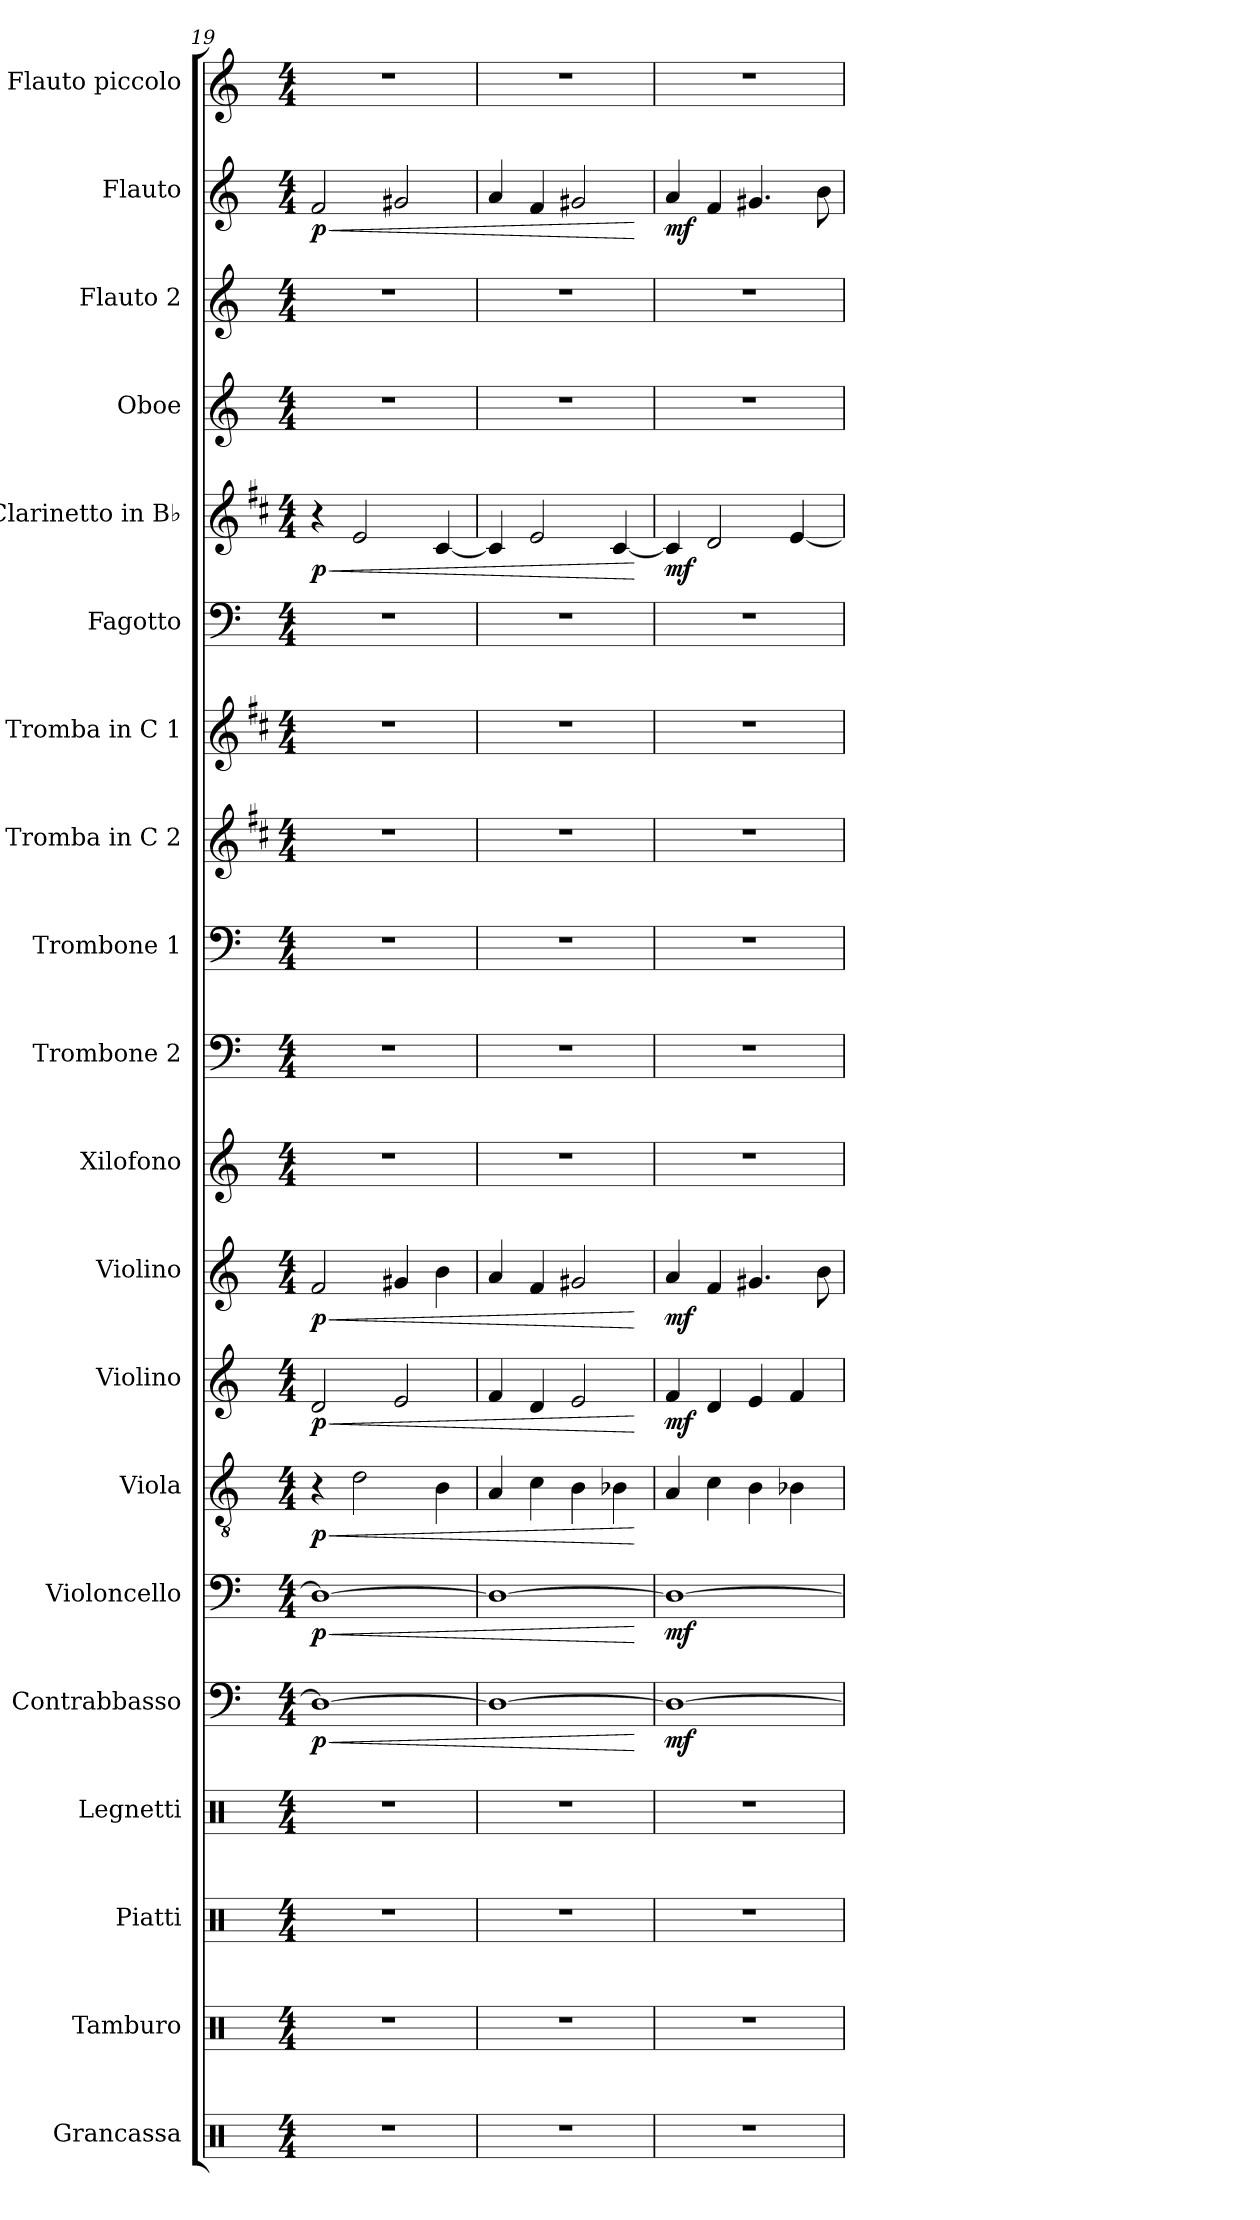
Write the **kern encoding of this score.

**kern	**kern	**kern	**kern	**kern	**dynam	**kern	**dynam	**kern	**dynam	**kern	**dynam	**kern	**dynam	**kern	**kern	**kern	**kern	**kern	**kern	**kern	**dynam	**kern	**kern	**kern	**dynam	**kern
*part20	*part19	*part18	*part17	*part16	*part16	*part15	*part15	*part14	*part14	*part13	*part13	*part12	*part12	*part11	*part10	*part9	*part8	*part7	*part6	*part5	*part5	*part4	*part3	*part2	*part2	*part1
*staff20	*staff19	*staff18	*staff17	*staff16	*staff16	*staff15	*staff15	*staff14	*staff14	*staff13	*staff13	*staff12	*staff12	*staff11	*staff10	*staff9	*staff8	*staff7	*staff6	*staff5	*staff5	*staff4	*staff3	*staff2	*staff2	*staff1
*I"Grancassa	*I"Tamburo	*I"Piatti	*I"Legnetti	*I"Contrabbasso	*	*I"Violoncello	*	*I"Viola	*	*I"Violino	*	*I"Violino	*	*I"Xilofono	*I"Trombone 2	*I"Trombone 1	*I"Tromba in C 2	*I"Tromba in C 1	*I"Fagotto	*I"Clarinetto in B♭	*	*I"Oboe	*I"Flauto 2	*I"Flauto	*	*I"Flauto piccolo
*I'Gr.	*I'Tamb.	*I'P-tti	*I'L-tti	*I'C-b.	*	*I'V-c.	*	*I'V-la	*	*I'V-no	*	*I'V-no	*	*I'Xil.	*I'Tr-ne 2	*I'Tr-ne 1	*I'Tr-ba in C 2	*I'Tr-ba in C 1	*I'Fag.	*I'Cl. in B♭	*	*I'Ob.	*I'Fl. 2	*I'Fl.	*	*I'Fl. picc.
*clefX	*clefX	*clefX	*clefX	*clefF4	*	*clefF4	*	*clefGv2	*	*clefG2	*	*clefG2	*	*clefG2	*clefF4	*clefF4	*clefG2	*clefG2	*clefF4	*clefG2	*	*clefG2	*clefG2	*clefG2	*	*clefG2
*	*	*	*	*ITrd7c12	*	*	*	*	*	*	*	*	*	*ITrd-7c-12	*	*	*ITrd1c2	*ITrd1c2	*	*ITrd1c2	*	*	*	*	*	*ITrd-7c-12
*k[]	*k[]	*k[]	*k[]	*k[]	*	*k[]	*	*k[]	*	*k[]	*	*k[]	*	*k[]	*k[]	*k[]	*k[]	*k[]	*k[]	*k[]	*	*k[]	*k[]	*k[]	*	*k[]
*M4/4	*M4/4	*M4/4	*M4/4	*M4/4	*	*M4/4	*	*M4/4	*	*M4/4	*	*M4/4	*	*M4/4	*M4/4	*M4/4	*M4/4	*M4/4	*M4/4	*M4/4	*	*M4/4	*M4/4	*M4/4	*	*M4/4
=19	=19	=19	=19	=19	=19	=19	=19	=19	=19	=19	=19	=19	=19	=19	=19	=19	=19	=19	=19	=19	=19	=19	=19	=19	=19	=19
!	!	!	!	!	!LO:HP:b	!	!LO:HP:b	!	!LO:HP:b	!	!LO:HP:b	!	!LO:HP:b	!	!	!	!	!	!	!	!LO:HP:b	!	!	!	!LO:HP:b	!
!	!	!	!	!	!LO:DY:n=1:b	!	!LO:DY:n=1:b	!	!LO:DY:n=1:b	!	!LO:DY:n=1:b	!	!LO:DY:n=1:b	!	!	!	!	!	!	!	!LO:DY:n=1:b	!	!	!	!LO:DY:n=1:b	!
1r	1r	1r	1r	1DD_	< p	1D_	< p	4r	< p	2d/	< p	2f/	< p	1r	1r	1r	1r	1r	1r	4r	< p	1r	1r	2f/	< p	1r
.	.	.	.	.	.	.	.	2d\	.	.	.	.	.	.	.	.	.	.	.	2d/	.	.	.	.	.	.
.	.	.	.	.	.	.	.	.	.	2e/	.	4g#X/	.	.	.	.	.	.	.	.	.	.	.	2g#X/	.	.
.	.	.	.	.	.	.	.	4B\	.	.	.	4b\	.	.	.	.	.	.	.	[4B/	.	.	.	.	.	.
!!LO:PB:g=z
=20	=20	=20	=20	=20	=20	=20	=20	=20	=20	=20	=20	=20	=20	=20	=20	=20	=20	=20	=20	=20	=20	=20	=20	=20	=20	=20
1r	1r	1r	1r	1DD_	.	1D_	.	4A/	.	4f/	.	4a/	.	1r	1r	1r	1r	1r	1r	4B/]	.	1r	1r	4a/	.	1r
.	.	.	.	.	.	.	.	4c\	.	4d/	.	4f/	.	.	.	.	.	.	.	2d/	.	.	.	4f/	.	.
.	.	.	.	.	.	.	.	4B\	.	2e/	.	2g#X/	.	.	.	.	.	.	.	.	.	.	.	2g#X/	.	.
.	.	.	.	.	.	.	.	4B-X\	.	.	.	.	.	.	.	.	.	.	.	[4B/	.	.	.	.	.	.
.	.	.	.	.	[	.	[	.	[	.	[	.	[	.	.	.	.	.	.	.	[	.	.	.	[	.
=21	=21	=21	=21	=21	=21	=21	=21	=21	=21	=21	=21	=21	=21	=21	=21	=21	=21	=21	=21	=21	=21	=21	=21	=21	=21	=21
!	!	!	!	!	!LO:DY:b	!	!LO:DY:b	!	!	!	!LO:DY:b	!	!LO:DY:b	!	!	!	!	!	!	!	!LO:DY:b	!	!	!	!LO:DY:b	!
1r	1r	1r	1r	1DD_	mf	1D_	mf	4A/	.	4f/	mf	4a/	mf	1r	1r	1r	1r	1r	1r	4B/]	mf	1r	1r	4a/	mf	1r
.	.	.	.	.	.	.	.	4c\	.	4d/	.	4f/	.	.	.	.	.	.	.	2c/	.	.	.	4f/	.	.
.	.	.	.	.	.	.	.	4B\	.	4e/	.	4.g#X/	.	.	.	.	.	.	.	.	.	.	.	4.g#X/	.	.
.	.	.	.	.	.	.	.	4B-X\	.	4f/	.	.	.	.	.	.	.	.	.	[4d/	.	.	.	.	.	.
.	.	.	.	.	.	.	.	.	.	.	.	8b\	.	.	.	.	.	.	.	.	.	.	.	8b\	.	.
=	=	=	=	=	=	=	=	=	=	=	=	=	=	=	=	=	=	=	=	=	=	=	=	=	=	=
*-	*-	*-	*-	*-	*-	*-	*-	*-	*-	*-	*-	*-	*-	*-	*-	*-	*-	*-	*-	*-	*-	*-	*-	*-	*-	*-
